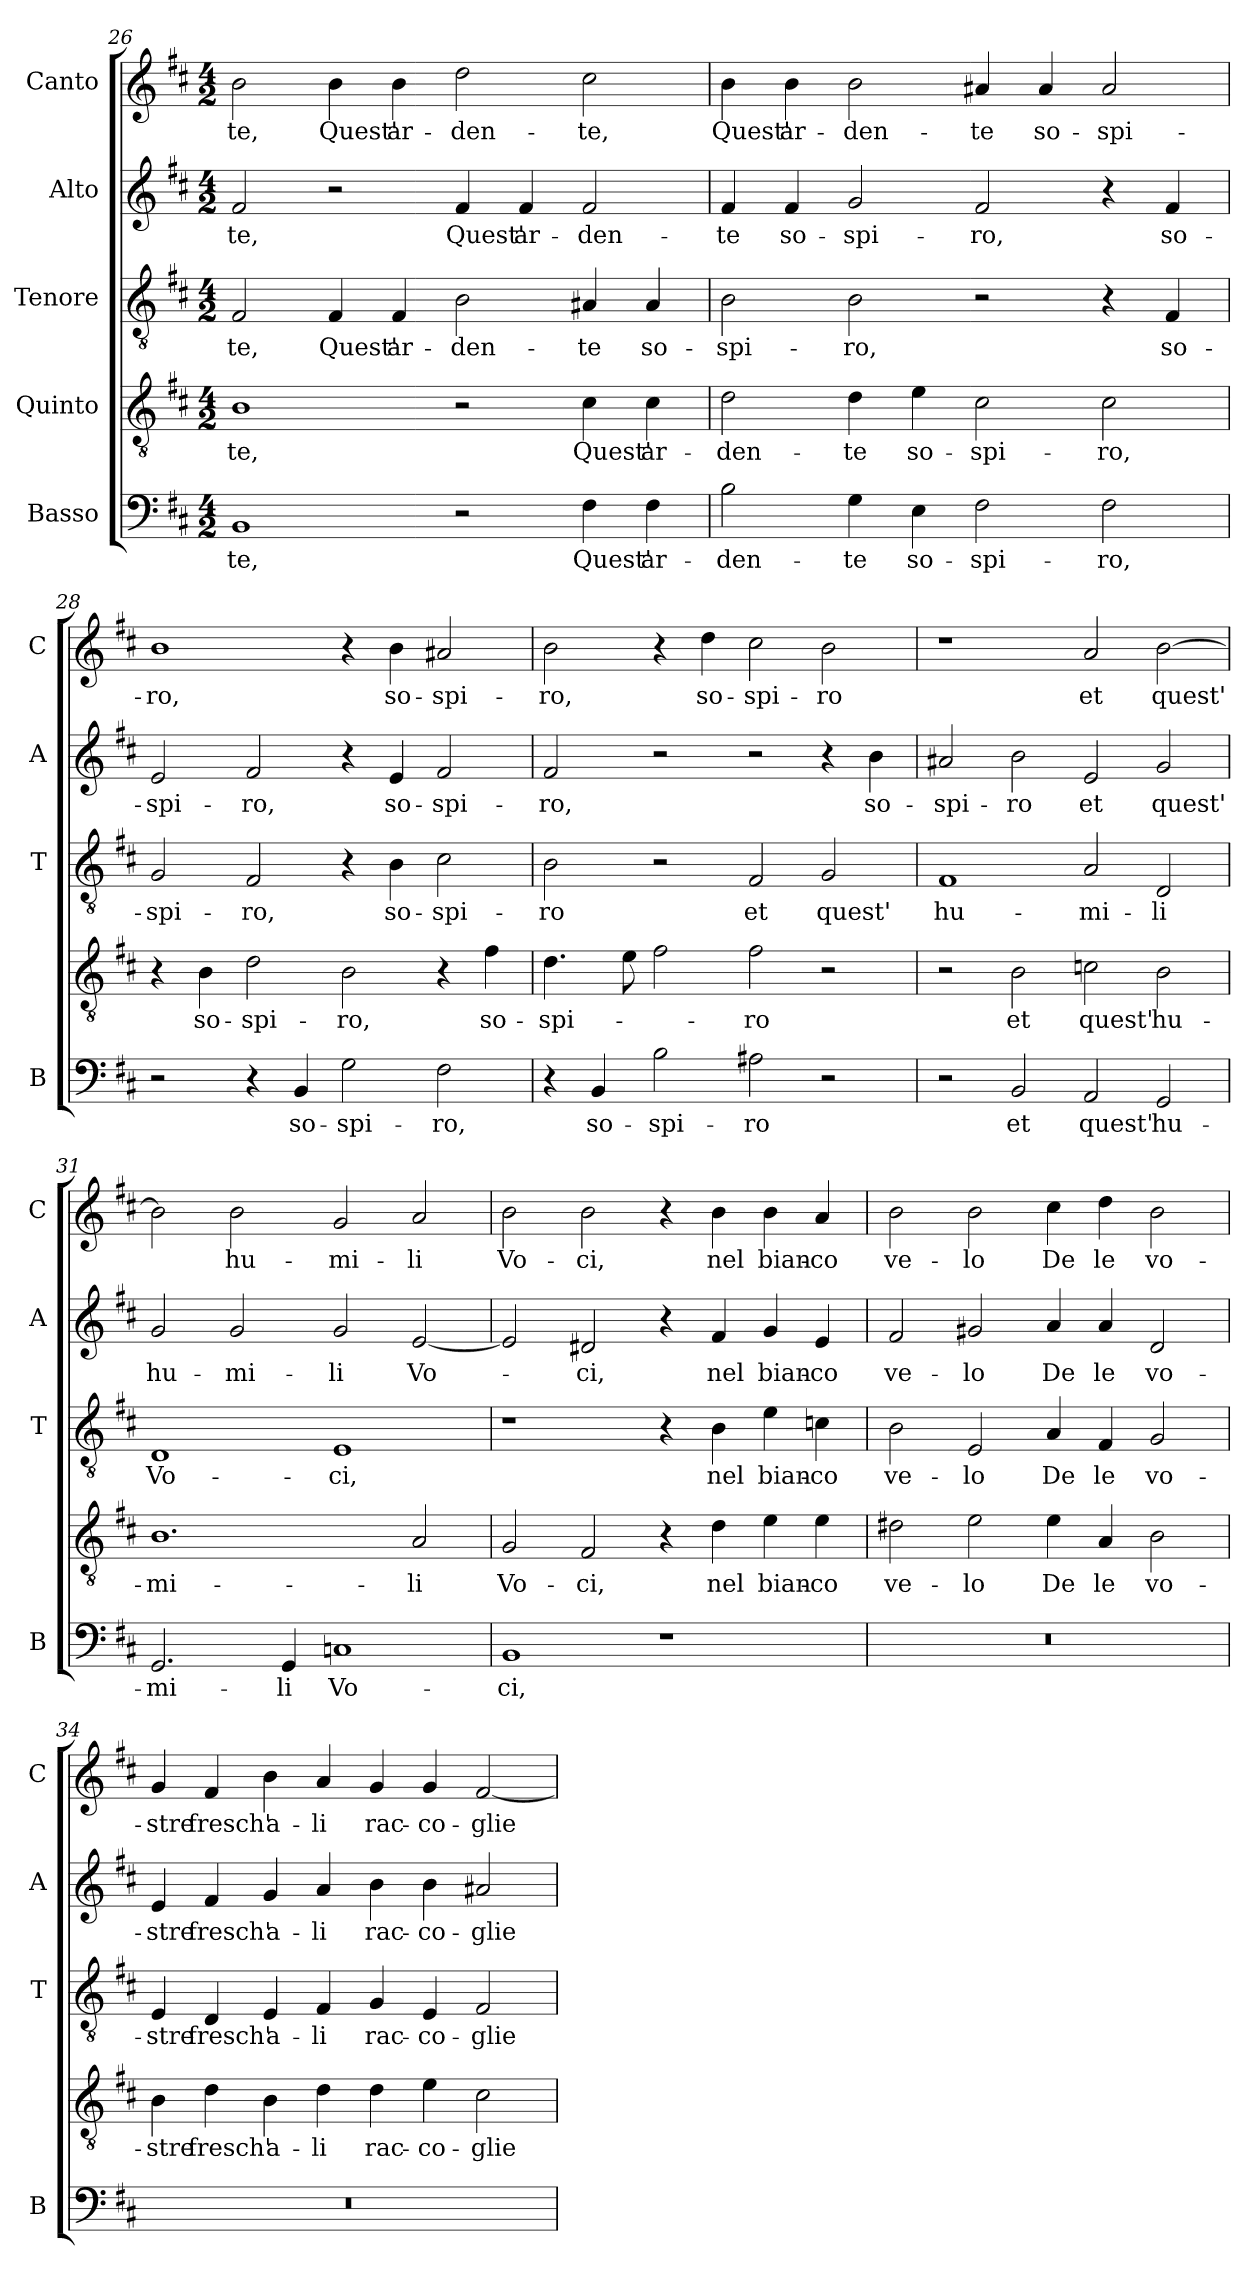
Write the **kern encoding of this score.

**kern	**text	**kern	**text	**kern	**text	**kern	**text	**kern	**text
*part5	*part5	*part4	*part4	*part3	*part3	*part2	*part2	*part1	*part1
*staff5	*staff5	*staff4	*staff4	*staff3	*staff3	*staff2	*staff2	*staff1	*staff1
*I"Basso	*	*I"Quinto	*	*I"Tenore	*	*I"Alto	*	*I"Canto	*
*I'B	*	*	*	*I'T	*	*I'A	*	*I'C	*
*clefF4	*	*clefGv2	*	*clefGv2	*	*clefG2	*	*clefG2	*
*k[f#c#]	*	*k[f#c#]	*	*k[f#c#]	*	*k[f#c#]	*	*k[f#c#]	*
*D:	*	*D:	*	*D:	*	*D:	*	*D:	*
*M4/2	*	*M4/2	*	*M4/2	*	*M4/2	*	*M4/2	*
=26	=26	=26	=26	=26	=26	=26	=26	=26	=26
!	!LO:LY:b	!	!LO:LY:b	!	!LO:LY:b	!	!LO:LY:b	!	!LO:LY:b
1BB	-te,	1B	-te,	2F#/	-te,	2f#/	-te,	2b\	-te,
!	!	!	!	!	!LO:LY:b	!	!	!	!LO:LY:b
.	.	.	.	4F#/	Quest'	2r	.	4b\	Quest'
!	!	!	!	!	!LO:LY:b	!	!	!	!LO:LY:b
.	.	.	.	4F#/	ar-	.	.	4b\	ar-
!	!	!	!	!	!LO:LY:b	!	!LO:LY:b	!	!LO:LY:b
2r	.	2r	.	2B\	-den-	4f#/	Quest'	2dd\	-den-
!	!	!	!	!	!	!	!LO:LY:b	!	!
.	.	.	.	.	.	4f#/	ar-	.	.
!	!LO:LY:b	!	!LO:LY:b	!	!LO:LY:b	!	!LO:LY:b	!	!LO:LY:b
4F#\	Quest'	4c#\	Quest'	4A#X/	-te	2f#/	-den-	2cc#\	-te,
!	!LO:LY:b	!	!LO:LY:b	!	!LO:LY:b	!	!	!	!
4F#\	ar-	4c#\	ar-	4A#/	so-	.	.	.	.
=27	=27	=27	=27	=27	=27	=27	=27	=27	=27
!	!LO:LY:b	!	!LO:LY:b	!	!LO:LY:b	!	!LO:LY:b	!	!LO:LY:b
2B\	-den-	2d\	-den-	2B\	-spi-	4f#/	-te	4b\	Quest'
!	!	!	!	!	!	!	!LO:LY:b	!	!LO:LY:b
.	.	.	.	.	.	4f#/	so-	4b\	ar-
!	!LO:LY:b	!	!LO:LY:b	!	!LO:LY:b	!	!LO:LY:b	!	!LO:LY:b
4G\	-te	4d\	-te	2B\	-ro,	2g/	-spi-	2b\	-den-
!	!LO:LY:b	!	!LO:LY:b	!	!	!	!	!	!
4E\	so-	4e\	so-	.	.	.	.	.	.
!	!LO:LY:b	!	!LO:LY:b	!	!	!	!LO:LY:b	!	!LO:LY:b
2F#\	-spi-	2c#\	-spi-	2r	.	2f#/	-ro,	4a#X/	-te
!	!	!	!	!	!	!	!	!	!LO:LY:b
.	.	.	.	.	.	.	.	4a#/	so-
!	!LO:LY:b	!	!LO:LY:b	!	!	!	!	!	!LO:LY:b
2F#\	-ro,	2c#\	-ro,	4r	.	4r	.	2a#/	-spi-
!	!	!	!	!	!LO:LY:b	!	!LO:LY:b	!	!
.	.	.	.	4F#/	so-	4f#/	so-	.	.
!!LO:LB:g=z
=28	=28	=28	=28	=28	=28	=28	=28	=28	=28
!	!	!	!	!	!LO:LY:b	!	!LO:LY:b	!	!LO:LY:b
2r	.	4r	.	2G/	-spi-	2e/	-spi-	1b	-ro,
!	!	!	!LO:LY:b	!	!	!	!	!	!
.	.	4B\	so-	.	.	.	.	.	.
!	!	!	!LO:LY:b	!	!LO:LY:b	!	!LO:LY:b	!	!
4r	.	2d\	-spi-	2F#/	-ro,	2f#/	-ro,	.	.
!	!LO:LY:b	!	!	!	!	!	!	!	!
4BB/	so-	.	.	.	.	.	.	.	.
!	!LO:LY:b	!	!LO:LY:b	!	!	!	!	!	!
2G\	-spi-	2B\	-ro,	4r	.	4r	.	4r	.
!	!	!	!	!	!LO:LY:b	!	!LO:LY:b	!	!LO:LY:b
.	.	.	.	4B\	so-	4e/	so-	4b\	so-
!	!LO:LY:b	!	!	!	!LO:LY:b	!	!LO:LY:b	!	!LO:LY:b
2F#\	-ro,	4r	.	2c#\	-spi-	2f#/	-spi-	2a#X/	-spi-
!	!	!	!LO:LY:b	!	!	!	!	!	!
.	.	4f#\	so-	.	.	.	.	.	.
=29	=29	=29	=29	=29	=29	=29	=29	=29	=29
!	!	!	!LO:LY:b	!	!LO:LY:b	!	!LO:LY:b	!	!LO:LY:b
4r	.	4.d\	-spi-	2B\	-ro	2f#/	-ro,	2b\	-ro,
!	!LO:LY:b	!	!	!	!	!	!	!	!
4BB/	so-	.	.	.	.	.	.	.	.
.	.	8e\	.	.	.	.	.	.	.
!	!LO:LY:b	!	!	!	!	!	!	!	!
2B\	-spi-	2f#\	.	2r	.	2r	.	4r	.
!	!	!	!	!	!	!	!	!	!LO:LY:b
.	.	.	.	.	.	.	.	4dd\	so-
!	!LO:LY:b	!	!LO:LY:b	!	!LO:LY:b	!	!	!	!LO:LY:b
2A#X\	-ro	2f#\	-ro	2F#/	et	2r	.	2cc#\	-spi-
!	!	!	!	!	!LO:LY:b	!	!	!	!LO:LY:b
2r	.	2r	.	2G/	quest'	4r	.	2b\	-ro
!	!	!	!	!	!	!	!LO:LY:b	!	!
.	.	.	.	.	.	4b\	so-	.	.
=30	=30	=30	=30	=30	=30	=30	=30	=30	=30
!	!	!	!	!	!LO:LY:b	!	!LO:LY:b	!	!
2r	.	2r	.	1F#	hu-	2a#X/	-spi-	1r	.
!	!LO:LY:b	!	!LO:LY:b	!	!	!	!LO:LY:b	!	!
2BB/	et	2B\	et	.	.	2b\	-ro	.	.
!	!LO:LY:b	!	!LO:LY:b	!	!LO:LY:b	!	!LO:LY:b	!	!LO:LY:b
2AA/	quest'	2cn\	quest'	2A/	-mi-	2e/	et	2a/	et
!	!LO:LY:b	!	!LO:LY:b	!	!LO:LY:b	!	!LO:LY:b	!	!LO:LY:b
2GG/	hu-	2B\	hu-	2D/	-li	2g/	quest'	[2b\	quest'
=31	=31	=31	=31	=31	=31	=31	=31	=31	=31
!	!LO:LY:b	!	!LO:LY:b	!	!LO:LY:b	!	!LO:LY:b	!	!
2.GG/	-mi-	1.B	-mi-	1D	Vo-	2g/	hu-	2b\]	.
!	!	!	!	!	!	!	!LO:LY:b	!	!LO:LY:b
.	.	.	.	.	.	2g/	-mi-	2b\	hu-
!	!LO:LY:b	!	!	!	!	!	!	!	!
4GG/	-li	.	.	.	.	.	.	.	.
!	!LO:LY:b	!	!	!	!LO:LY:b	!	!LO:LY:b	!	!LO:LY:b
1Cn	Vo-	.	.	1E	-ci,	2g/	-li	2g/	-mi-
!	!	!	!LO:LY:b	!	!	!	!LO:LY:b	!	!LO:LY:b
.	.	2A/	-li	.	.	[2e/	Vo-	2a/	-li
!!LO:PB:g=z
=32	=32	=32	=32	=32	=32	=32	=32	=32	=32
!	!LO:LY:b	!	!LO:LY:b	!	!	!	!	!	!LO:LY:b
1BB	-ci,	2G/	Vo-	1r	.	2e/]	.	2b\	Vo-
!	!	!	!LO:LY:b	!	!	!	!LO:LY:b	!	!LO:LY:b
.	.	2F#/	-ci,	.	.	2d#X/	-ci,	2b\	-ci,
1r	.	4r	.	4r	.	4r	.	4r	.
!	!	!	!LO:LY:b	!	!LO:LY:b	!	!LO:LY:b	!	!LO:LY:b
.	.	4d\	nel	4B\	nel	4f#/	nel	4b\	nel
!	!	!	!LO:LY:b	!	!LO:LY:b	!	!LO:LY:b	!	!LO:LY:b
.	.	4e\	bian-	4e\	bian-	4g/	bian-	4b\	bian-
!	!	!	!LO:LY:b	!	!LO:LY:b	!	!LO:LY:b	!	!LO:LY:b
.	.	4e\	-co	4cn\	-co	4e/	-co	4a/	-co
=33	=33	=33	=33	=33	=33	=33	=33	=33	=33
!	!	!	!LO:LY:b	!	!LO:LY:b	!	!LO:LY:b	!	!LO:LY:b
0r	.	2d#X\	ve-	2B\	ve-	2f#/	ve-	2b\	ve-
!	!	!	!LO:LY:b	!	!LO:LY:b	!	!LO:LY:b	!	!LO:LY:b
.	.	2e\	-lo	2E/	-lo	2g#X/	-lo	2b\	-lo
!	!	!	!LO:LY:b	!	!LO:LY:b	!	!LO:LY:b	!	!LO:LY:b
.	.	4e\	De	4A/	De	4a/	De	4cc#\	De
!	!	!	!LO:LY:b	!	!LO:LY:b	!	!LO:LY:b	!	!LO:LY:b
.	.	4A/	le	4F#/	le	4a/	le	4dd\	le
!	!	!	!LO:LY:b	!	!LO:LY:b	!	!LO:LY:b	!	!LO:LY:b
.	.	2B\	vo-	2G/	vo-	2d/	vo-	2b\	vo-
=34	=34	=34	=34	=34	=34	=34	=34	=34	=34
!	!	!	!LO:LY:b	!	!LO:LY:b	!	!LO:LY:b	!	!LO:LY:b
0r	.	4B\	-stre	4E/	-stre	4e/	-stre	4g/	-stre
!	!	!	!LO:LY:b	!	!LO:LY:b	!	!LO:LY:b	!	!LO:LY:b
.	.	4d\	fresch'	4D/	fresch'	4f#/	fresch'	4f#/	fresch'
!	!	!	!LO:LY:b	!	!LO:LY:b	!	!LO:LY:b	!	!LO:LY:b
.	.	4B\	a-	4E/	a-	4g/	a-	4b\	a-
!	!	!	!LO:LY:b	!	!LO:LY:b	!	!LO:LY:b	!	!LO:LY:b
.	.	4d\	-li	4F#/	-li	4a/	-li	4a/	-li
!	!	!	!LO:LY:b	!	!LO:LY:b	!	!LO:LY:b	!	!LO:LY:b
.	.	4d\	rac-	4G/	rac-	4b\	rac-	4g/	rac-
!	!	!	!LO:LY:b	!	!LO:LY:b	!	!LO:LY:b	!	!LO:LY:b
.	.	4e\	-co-	4E/	-co-	4b\	-co-	4g/	-co-
!	!	!	!LO:LY:b	!	!LO:LY:b	!	!LO:LY:b	!	!LO:LY:b
.	.	2c#\	-glie-	2F#/	-glie-	2a#X/	-glie-	[2f#/	-glie-
=	=	=	=	=	=	=	=	=	=
*-	*-	*-	*-	*-	*-	*-	*-	*-	*-
